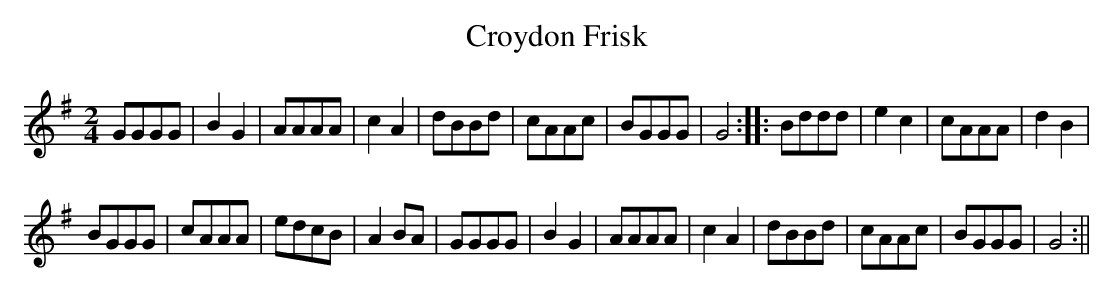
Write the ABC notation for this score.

X:1
T:Croydon Frisk
M:2/4
L:1/8
K:G
GGGG|B2G2|AAAA|c2A2|dBBd|cAAc|BGGG|G4::Bddd|e2c2|cAAA|d2B2|
BGGG|cAAA|edcB|A2 BA|GGGG|B2G2|AAAA|c2A2|dBBd|cAAc|BGGG|G4:||
